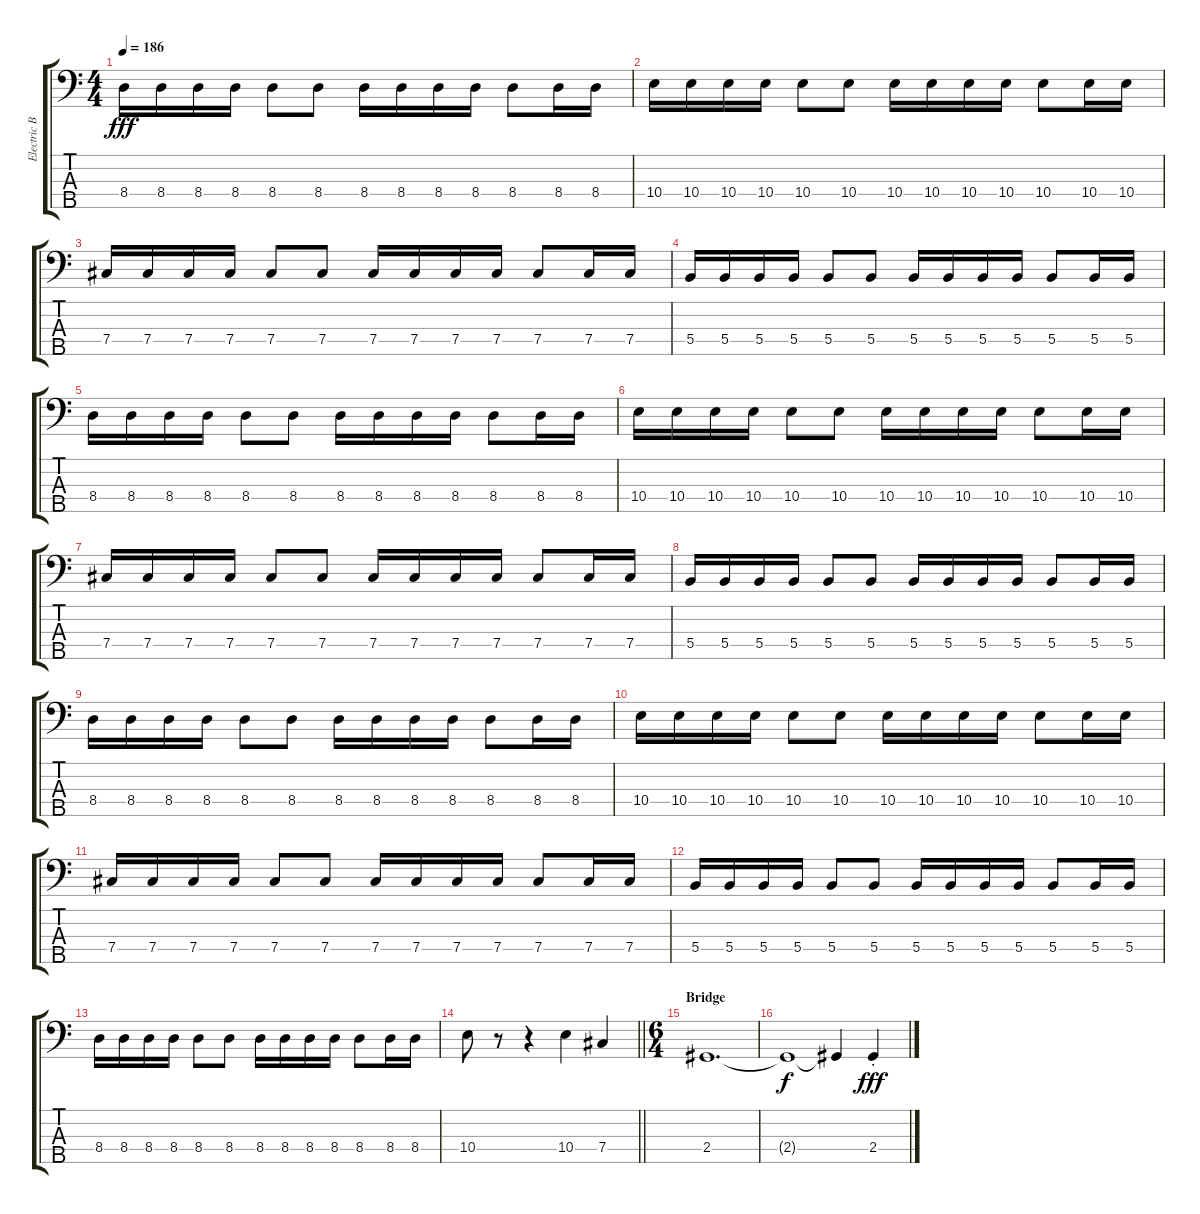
\track ("Electric Bass" "Electric B") {instrument electricbassfinger}
\staff {score tabs}
\tuning (A2 E2 B1 Gb1 B0) {hide}
\ts (4 4)
\tempo 186
\clef f4
\ks c
8.4.16{dy fff} 8.4.16 8.4.16 8.4.16 8.4.8 8.4.8 8.4.16 8.4.16 8.4.16 8.4.16 8.4.8 8.4.16 8.4.16 |
10.4.16 10.4.16 10.4.16 10.4.16 10.4.8 10.4.8 10.4.16 10.4.16 10.4.16 10.4.16 10.4.8 10.4.16 10.4.16 |
7.4.16 7.4.16 7.4.16 7.4.16 7.4.8 7.4.8 7.4.16 7.4.16 7.4.16 7.4.16 7.4.8 7.4.16 7.4.16 |
5.4.16 5.4.16 5.4.16 5.4.16 5.4.8 5.4.8 5.4.16 5.4.16 5.4.16 5.4.16 5.4.8 5.4.16 5.4.16 |
8.4.16 8.4.16 8.4.16 8.4.16 8.4.8 8.4.8 8.4.16 8.4.16 8.4.16 8.4.16 8.4.8 8.4.16 8.4.16 |
10.4.16 10.4.16 10.4.16 10.4.16 10.4.8 10.4.8 10.4.16 10.4.16 10.4.16 10.4.16 10.4.8 10.4.16 10.4.16 |
7.4.16 7.4.16 7.4.16 7.4.16 7.4.8 7.4.8 7.4.16 7.4.16 7.4.16 7.4.16 7.4.8 7.4.16 7.4.16 |
5.4.16 5.4.16 5.4.16 5.4.16 5.4.8 5.4.8 5.4.16 5.4.16 5.4.16 5.4.16 5.4.8 5.4.16 5.4.16 |
8.4.16 8.4.16 8.4.16 8.4.16 8.4.8 8.4.8 8.4.16 8.4.16 8.4.16 8.4.16 8.4.8 8.4.16 8.4.16 |
10.4.16 10.4.16 10.4.16 10.4.16 10.4.8 10.4.8 10.4.16 10.4.16 10.4.16 10.4.16 10.4.8 10.4.16 10.4.16 |
7.4.16 7.4.16 7.4.16 7.4.16 7.4.8 7.4.8 7.4.16 7.4.16 7.4.16 7.4.16 7.4.8 7.4.16 7.4.16 |
5.4.16 5.4.16 5.4.16 5.4.16 5.4.8 5.4.8 5.4.16 5.4.16 5.4.16 5.4.16 5.4.8 5.4.16 5.4.16 |
8.4.16 8.4.16 8.4.16 8.4.16 8.4.8 8.4.8 8.4.16 8.4.16 8.4.16 8.4.16 8.4.8 8.4.16 8.4.16 |
\barLineRight lightlight
10.4.8 r.8 r.4 10.4.4 7.4.4 |
\ts (6 4)
\section ("" "Bridge")
2.4.1{d} |
2.4{t}.1{dy f} 2.4{t}.4 2.4{st}.4{dy fff}
